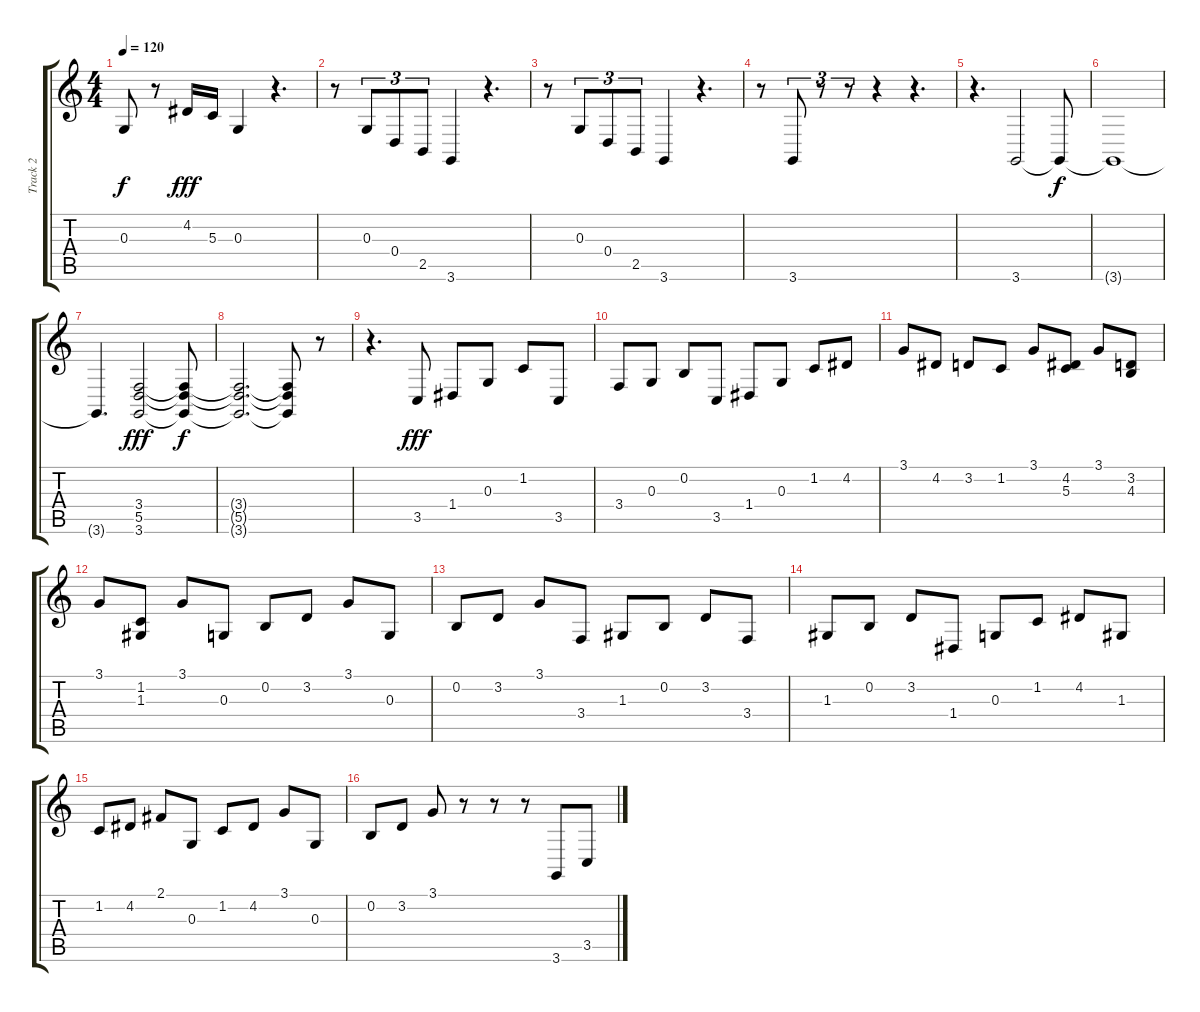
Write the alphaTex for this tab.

\track ("Track 2" "Track 2") {instrument acousticgrandpiano}
\staff {score tabs}
\tuning (E4 B3 G3 D3 A2 E2) {hide}
\ts (4 4)
\tempo 120
\clef g2
\ks c
0.3{t}.8{dy f} r.8 4.2.16{dy fff} 5.3.16 0.3.4 r.4{d} |
r.8 0.3.8{tu (3 2)} 0.4.8{tu (3 2)} 2.5.8{tu (3 2)} 3.6.4 r.4{d} |
r.8 0.3.8{tu (3 2)} 0.4.8{tu (3 2)} 2.5.8{tu (3 2)} 3.6.4 r.4{d} |
r.8 3.6.8{tu (3 2)} r.8{tu (3 2)} r.8{tu (3 2)} r.4 r.4{d} |
r.4{d} 3.6.2 3.6{t}.8{dy f} |
3.6{t}.1 |
3.6{t}.4{d} (3.4 5.5 3.6).2{dy fff} (3.4{t} 5.5{t} 3.6{t}).8{dy f} |
(3.4{t} 5.5{t} 3.6{t}).2{d} (3.4{t} 5.5{t} 3.6{t}).8 r.8 |
r.4{d} 3.5.8{dy fff} 1.4.8 0.3.8 1.2.8 3.5.8 |
3.4.8 0.3.8 0.2.8 3.5.8 1.4.8 0.3.8 1.2.8 4.2.8 |
3.1.8 4.2.8 3.2.8 1.2.8 3.1.8 (4.2 5.3).8 3.1.8 (3.2 4.3).8 |
3.1.8 (1.2 1.3).8 3.1.8 0.3.8 0.2.8 3.2.8 3.1.8 0.3.8 |
0.2.8 3.2.8 3.1.8 3.4.8 1.3.8 0.2.8 3.2.8 3.4.8 |
1.3.8 0.2.8 3.2.8 1.4.8 0.3.8 1.2.8 4.2.8 1.3.8 |
1.2.8 4.2.8 2.1.8 0.3.8 1.2.8 4.2.8 3.1.8 0.3.8 |
0.2.8 3.2.8 3.1.8 r.8 r.8 r.8 3.6.8 3.5.8
